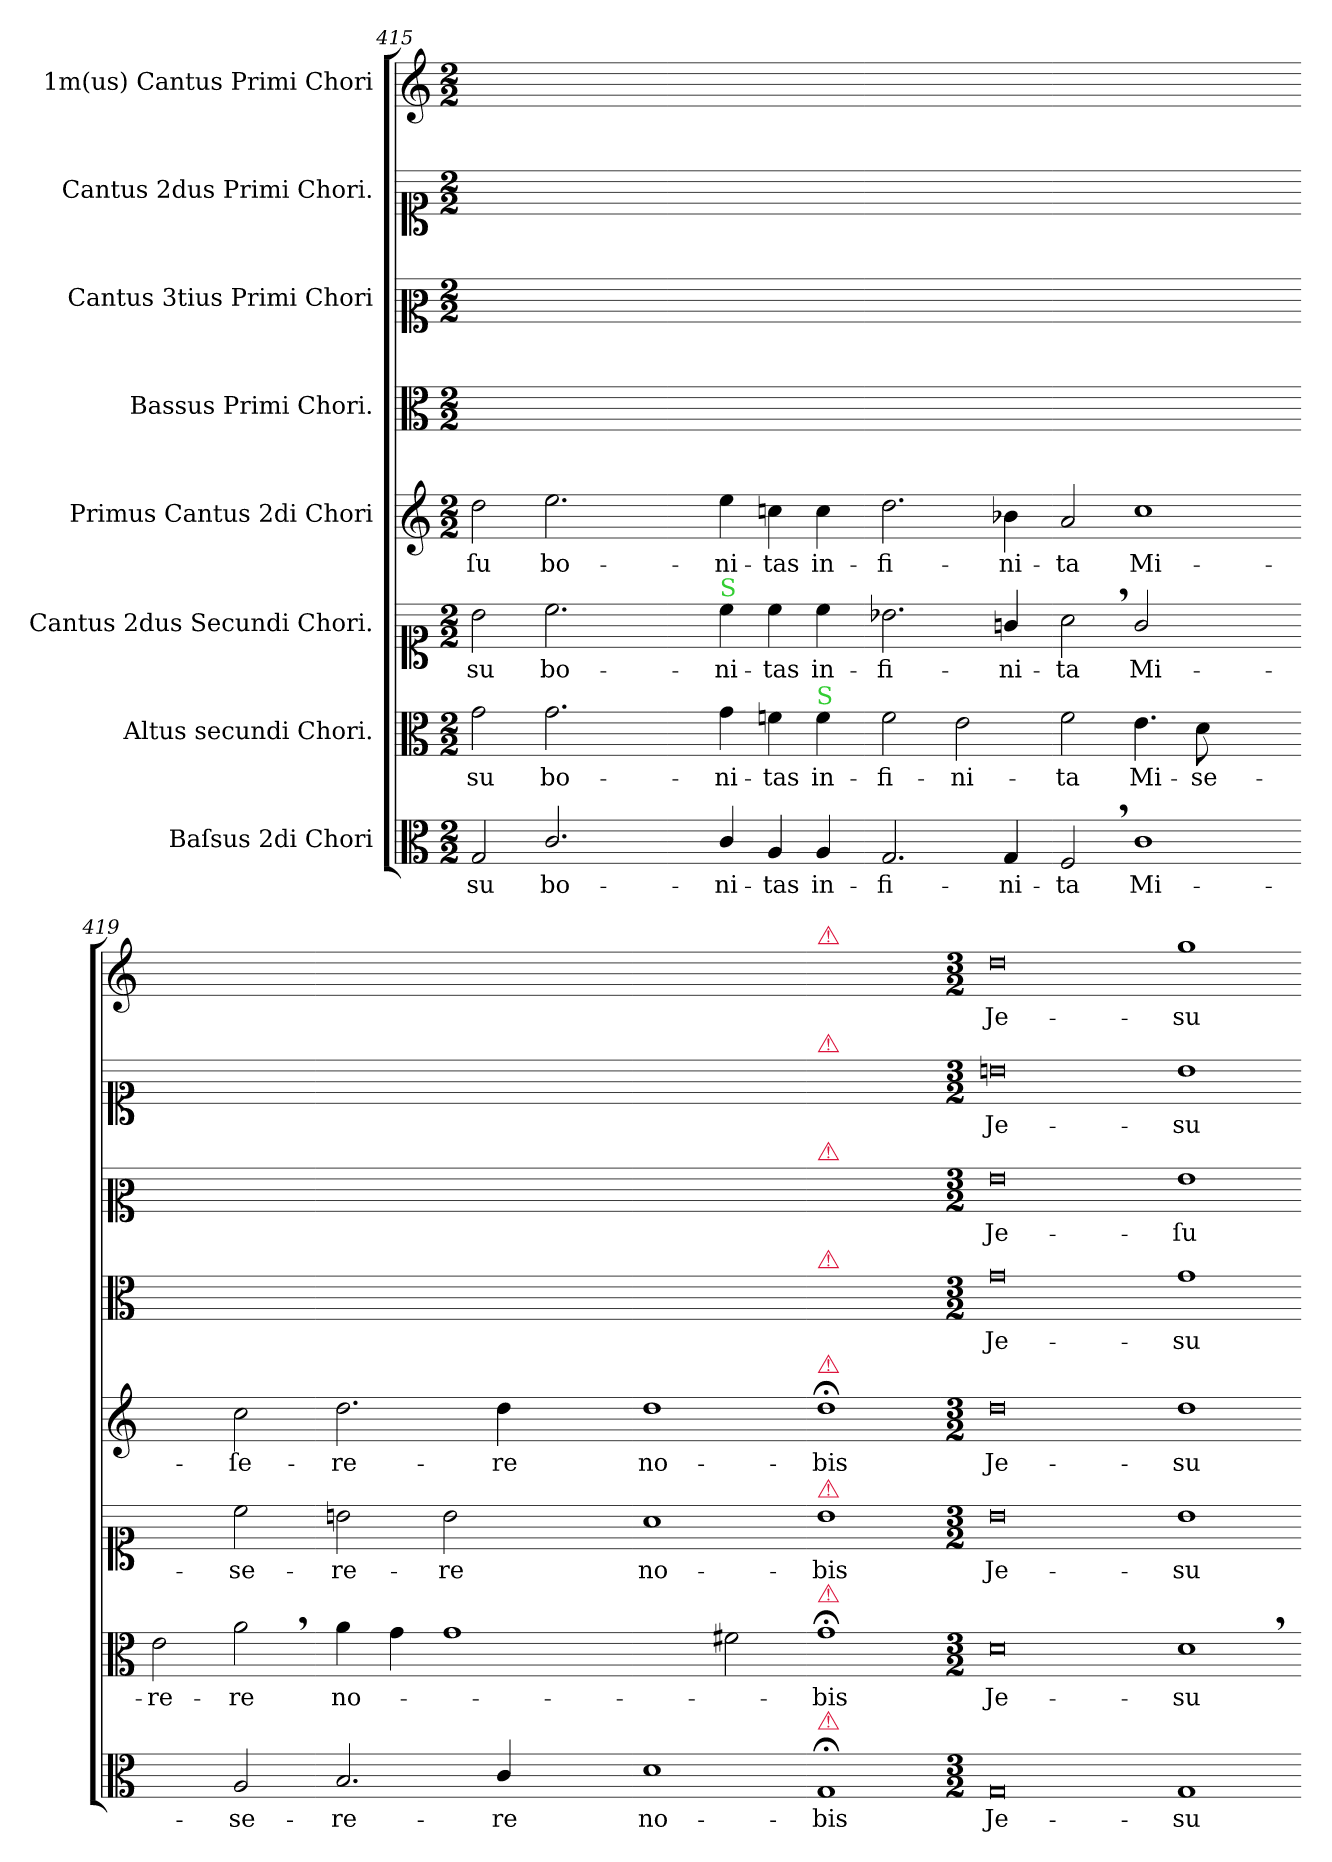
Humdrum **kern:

**kern	**text	**kern	**text	**kern	**text	**kern	**text	**kern	**text	**kern	**text	**kern	**text	**kern	**text
*part8	*part8	*part7	*part7	*part6	*part6	*part5	*part5	*part4	*part4	*part3	*part3	*part2	*part2	*part1	*part1
*staff8	*staff8	*staff7	*staff7	*staff6	*staff6	*staff5	*staff5	*staff4	*staff4	*staff3	*staff3	*staff2	*staff2	*staff1	*staff1
*I"Baſsus 2di Chori	*	*I"Altus secundi Chori.	*	*I"Cantus 2dus Secundi Chori.	*	*I"Primus Cantus 2di Chori	*	*I"Bassus Primi Chori.	*	*I"Cantus 3tius Primi Chori	*	*I"Cantus 2dus Primi Chori.	*	*I"1m(us) Cantus Primi Chori	*
*clefC3	*	*clefC3	*	*clefC1	*	*clefG2	*	*clefC3	*	*clefC2	*	*clefC1	*	*clefG2	*
*k[]	*	*k[]	*	*k[]	*	*k[]	*	*k[]	*	*k[]	*	*k[]	*	*k[]	*
*M2/2	*	*M2/2	*	*M2/2	*	*M2/2	*	*M2/2	*	*M2/2	*	*M2/2	*	*M2/2	*
=415	=415	=415	=415	=415	=415	=415	=415	=415	=415	=415	=415	=415	=415	=415	=415
2G/	-su	2g\	-su	2b\	-su	2dd\	-ſu	1ryy	.	1ryy	.	1ryy	.	1ryy	.
2.c/	bo-	2.g\	bo-	2.cc\	bo-	2.ee\	bo-	.	.	.	.	.	.	.	.
.	.	.	.	.	.	.	.	4ryy	.	4ryy	.	4ryy	.	4ryy	.
=416-	=416-	=416-	=416-	=416-	=416-	=416-	=416-	=416-	=416-	=416-	=416-	=416-	=416-	=416-	=416-
4ryy	.	4ryy	.	4ryy	.	4ryy	.	1ryy	.	1ryy	.	1ryy	.	1ryy	.
!	!	!	!	!LO:TX:a:color=limegreen:t=S	!	!	!	!	!	!	!	!	!	!	!
4c/	-ni-	4g\	-ni-	4cc\	-ni-	4ee\	-ni-	.	.	.	.	.	.	.	.
4A/	-tas	4fn\	-tas	4cc\	-tas	4ccn\	-tas	.	.	.	.	.	.	.	.
!	!	!LO:TX:a:color=limegreen:t=S	!	!	!	!	!	!	!	!	!	!	!	!	!
4A/	in-	4f\	in-	4cc\	in-	4cc\	in-	.	.	.	.	.	.	.	.
=417-	=417-	=417-	=417-	=417-	=417-	=417-	=417-	=417-	=417-	=417-	=417-	=417-	=417-	=417-	=417-
2.G/	-fi-	2f\	-fi-	2.b-X\	-fi-	2.dd\	-fi-	1ryy	.	1ryy	.	1ryy	.	1ryy	.
.	.	2e\	-ni-	.	.	.	.	.	.	.	.	.	.	.	.
4G/	-ni-	.	.	4gn/	-ni-	4b-X\	-ni-	.	.	.	.	.	.	.	.
=418-	=418-	=418-	=418-	=418-	=418-	=418-	=418-	=418-	=418-	=418-	=418-	=418-	=418-	=418-	=418-
2F,/	-ta	2f\	-ta	2a,\	-ta	2a/	-ta	1ryy	.	1ryy	.	1ryy	.	1ryy	.
!	!	!	!	!LO:N:vis=2	!	!	!	!	!	!	!	!	!	!	!
1c\	Mi-	4.e\	Mi-	1g/	Mi-	1cc\	Mi-	.	.	.	.	.	.	.	.
.	.	8d\	-se-	.	.	.	.	.	.	.	.	.	.	.	.
.	.	2ryy	.	.	.	.	.	2ryy	.	2ryy	.	2ryy	.	2ryy	.
=419-	=419-	=419-	=419-	=419-	=419-	=419-	=419-	=419-	=419-	=419-	=419-	=419-	=419-	=419-	=419-
2ryy	.	2e\	-re-	2ryy	.	2ryy	.	1ryy	.	1ryy	.	1ryy	.	1ryy	.
2A/	-se-	2a,\	-re	2cc\	-se-	2cc\	-ſe-	.	.	.	.	.	.	.	.
=420-	=420-	=420-	=420-	=420-	=420-	=420-	=420-	=420-	=420-	=420-	=420-	=420-	=420-	=420-	=420-
2.B/	-re-	4a\	no-	2bn\	-re-	2.dd\	-re-	1ryy	.	1ryy	.	1ryy	.	1ryy	.
.	.	4g\	.	.	.	.	.	.	.	.	.	.	.	.	.
.	.	1g\	.	2b\	-re	.	.	.	.	.	.	.	.	.	.
4c/	-re	.	.	.	.	4dd\	-re	.	.	.	.	.	.	.	.
2ryy	.	.	.	2ryy	.	2ryy	.	2ryy	.	2ryy	.	2ryy	.	2ryy	.
=421-	=421-	=421-	=421-	=421-	=421-	=421-	=421-	=421-	=421-	=421-	=421-	=421-	=421-	=421-	=421-
1d	no-	2ryy	.	1a	no-	1dd	no-	1ryy	.	1ryy	.	1ryy	.	1ryy	.
.	.	2f#X\	.	.	.	.	.	.	.	.	.	.	.	.	.
=422-	=422-	=422-	=422-	=422-	=422-	=422-	=422-	=422-	=422-	=422-	=422-	=422-	=422-	=422-	=422-
!	!	!	!	!	!	!	!	!	!	!	!	!	!	!LO:TX:a:color=crimson:t=⚠	!
!	!	!	!	!	!	!	!	!	!	!	!	!LO:TX:a:color=crimson:t=⚠	!	!	!
!	!	!	!	!	!	!	!	!	!	!LO:TX:a:color=crimson:t=⚠	!	!	!	!	!
!	!	!	!	!	!	!	!	!LO:TX:a:color=crimson:t=⚠	!	!	!	!	!	!	!
!	!	!	!	!	!	!LO:TX:a:color=crimson:t=⚠	!	!	!	!	!	!	!	!	!
!	!	!	!	!LO:TX:a:color=crimson:t=⚠	!	!	!	!	!	!	!	!	!	!	!
!	!	!LO:TX:a:color=crimson:t=⚠	!	!	!	!	!	!	!	!	!	!	!	!	!
!LO:TX:a:color=crimson:t=⚠	!	!	!	!	!	!	!	!	!	!	!	!	!	!	!
1G;<	-bis	1g;	-bis	1b	-bis	1dd;	-bis	1ryy	.	1ryy	.	1ryy	.	1ryy	.
=423-	=423-	=423-	=423-	=423-	=423-	=423-	=423-	=423-	=423-	=423-	=423-	=423-	=423-	=423-	=423-
*M3/2	*	*M3/2	*	*M3/2	*	*M3/2	*	*M3/2	*	*M3/2	*	*M3/2	*	*M3/2	*
0G	Je-	0d	Je-	0b	Je-	0dd	Je-	0g	Je-	0g	Je-	0bn	Je-	0dd	Je-
1G	-su	1d,	-su	1b	-su	1dd	-su	1g	-su	1g	-ſu	1b	-su	1gg	-su
=-	=-	=-	=-	=-	=-	=-	=-	=-	=-	=-	=-	=-	=-	=-	=-
*-	*-	*-	*-	*-	*-	*-	*-	*-	*-	*-	*-	*-	*-	*-	*-
